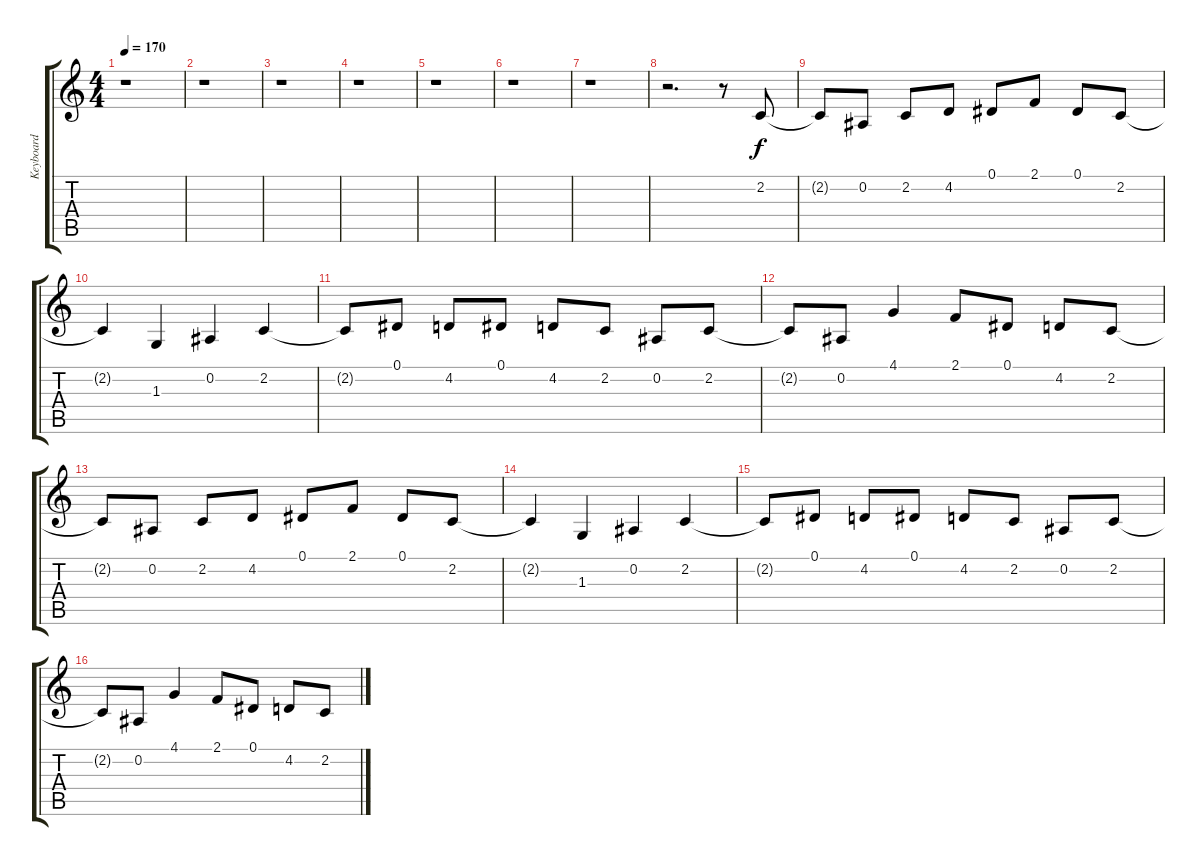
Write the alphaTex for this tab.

\track ("Keyboard" "Keyboard") {instrument honkytonkpiano}
\staff {score tabs}
\tuning (Eb4 Bb3 Gb3 Db3 Ab2 Eb2) {hide}
\ts (4 4)
\tempo 170
\clef g2
\ks c
r.1{dy f} |
r.1 |
r.1 |
r.1 |
r.1 |
r.1 |
r.1 |
r.2{d} r.8 2.2.8 |
2.2{t}.8 0.2.8 2.2.8 4.2.8 0.1.8 2.1.8 0.1.8 2.2.8 |
2.2{t}.4 1.3.4 0.2.4 2.2.4 |
2.2{t}.8 0.1.8 4.2.8 0.1.8 4.2.8 2.2.8 0.2.8 2.2.8 |
2.2{t}.8 0.2.8 4.1.4 2.1.8 0.1.8 4.2.8 2.2.8 |
2.2{t}.8 0.2.8 2.2.8 4.2.8 0.1.8 2.1.8 0.1.8 2.2.8 |
2.2{t}.4 1.3.4 0.2.4 2.2.4 |
2.2{t}.8 0.1.8 4.2.8 0.1.8 4.2.8 2.2.8 0.2.8 2.2.8 |
2.2{t}.8 0.2.8 4.1.4 2.1.8 0.1.8 4.2.8 2.2.8
